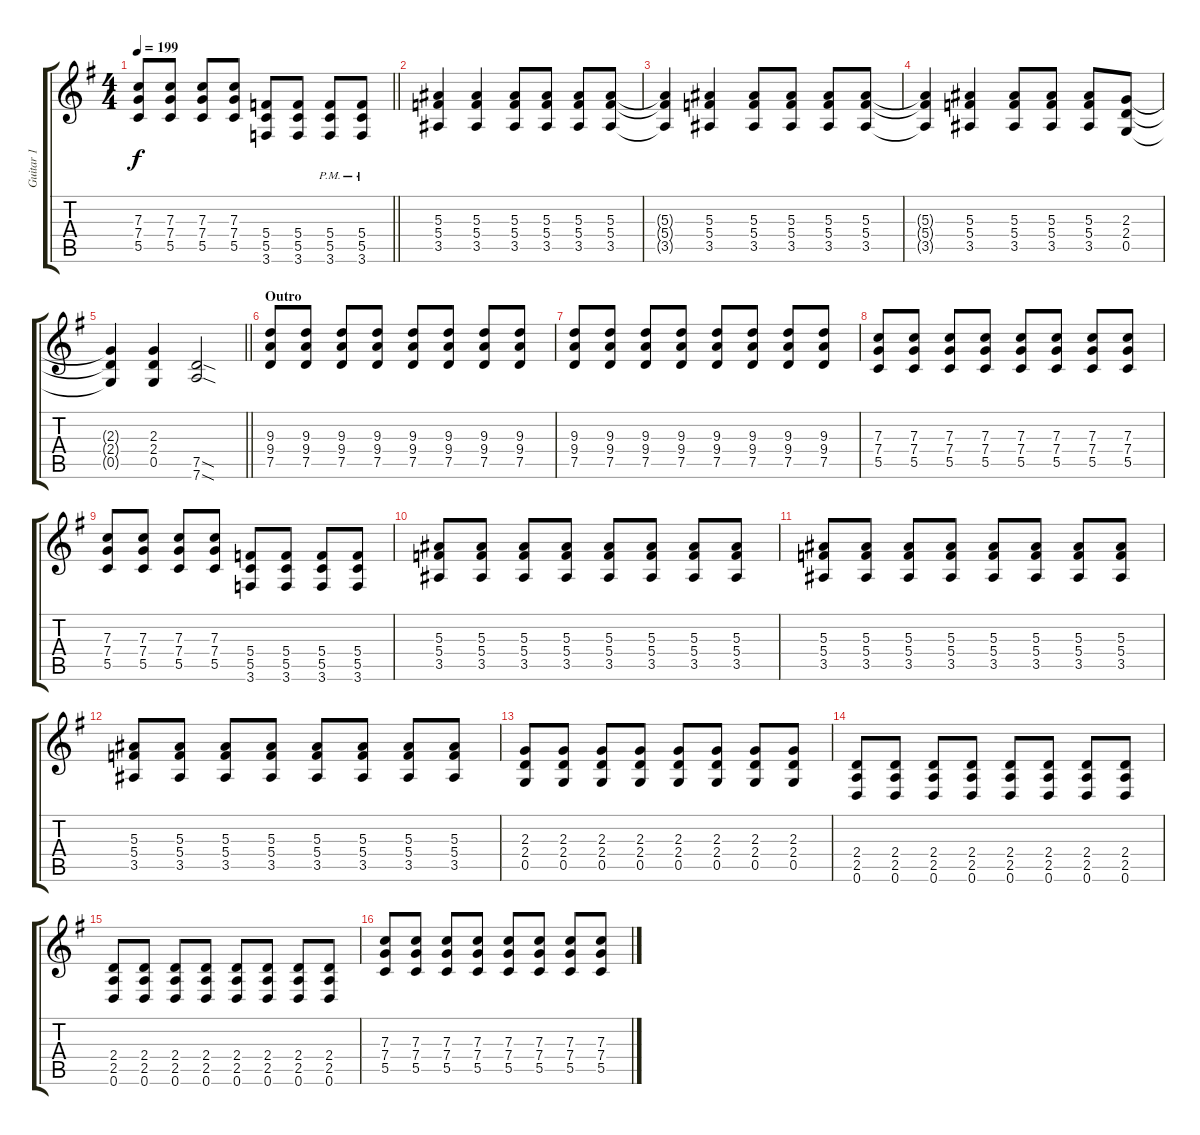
\track ("Guitar 1" "Guitar 1") {instrument distortionguitar}
\staff {score tabs}
\tuning (D4 A3 F3 C3 G2 D2) {hide}
\ts (4 4)
\tempo 199
\clef g2
\barLineRight lightlight
\ks eminor
(7.3 7.4 5.5).8{dy f} (7.3 7.4 5.5).8 (7.3 7.4 5.5).8 (7.3 7.4 5.5).8 (5.4 5.5 3.6).8 (5.4 5.5 3.6).8 (5.4{pm} 5.5{pm} 3.6{pm}).8 (5.4{pm} 5.5{pm} 3.6{pm}).8 |
(5.3 5.4 3.5).4 (5.3 5.4 3.5).4 (5.3 5.4 3.5).8 (5.3 5.4 3.5).8 (5.3 5.4 3.5).8 (5.3 5.4 3.5).8 |
(5.3{t} 5.4{t} 3.5{t}).4 (5.3 5.4 3.5).4 (5.3 5.4 3.5).8 (5.3 5.4 3.5).8 (5.3 5.4 3.5).8 (5.3 5.4 3.5).8 |
(5.3{t} 5.4{t} 3.5{t}).4 (5.3 5.4 3.5).4 (5.3 5.4 3.5).8 (5.3 5.4 3.5).8 (5.3 5.4 3.5).8 (2.3 2.4 0.5).8 |
\barLineRight lightlight
(2.3{t} 2.4{t} 0.5{t}).4 (2.3 2.4 0.5).4 (7.5{sod} 7.6{sod}).2 |
\section ("" "Outro")
(9.3 9.4 7.5).8 (9.3 9.4 7.5).8 (9.3 9.4 7.5).8 (9.3 9.4 7.5).8 (9.3 9.4 7.5).8 (9.3 9.4 7.5).8 (9.3 9.4 7.5).8 (9.3 9.4 7.5).8 |
(9.3 9.4 7.5).8 (9.3 9.4 7.5).8 (9.3 9.4 7.5).8 (9.3 9.4 7.5).8 (9.3 9.4 7.5).8 (9.3 9.4 7.5).8 (9.3 9.4 7.5).8 (9.3 9.4 7.5).8 |
(7.3 7.4 5.5).8 (7.3 7.4 5.5).8 (7.3 7.4 5.5).8 (7.3 7.4 5.5).8 (7.3 7.4 5.5).8 (7.3 7.4 5.5).8 (7.3 7.4 5.5).8 (7.3 7.4 5.5).8 |
(7.3 7.4 5.5).8 (7.3 7.4 5.5).8 (7.3 7.4 5.5).8 (7.3 7.4 5.5).8 (5.4 5.5 3.6).8 (5.4 5.5 3.6).8 (5.4 5.5 3.6).8 (5.4 5.5 3.6).8 |
(5.3 5.4 3.5).8 (5.3 5.4 3.5).8 (5.3 5.4 3.5).8 (5.3 5.4 3.5).8 (5.3 5.4 3.5).8 (5.3 5.4 3.5).8 (5.3 5.4 3.5).8 (5.3 5.4 3.5).8 |
(5.3 5.4 3.5).8 (5.3 5.4 3.5).8 (5.3 5.4 3.5).8 (5.3 5.4 3.5).8 (5.3 5.4 3.5).8 (5.3 5.4 3.5).8 (5.3 5.4 3.5).8 (5.3 5.4 3.5).8 |
(5.3 5.4 3.5).8 (5.3 5.4 3.5).8 (5.3 5.4 3.5).8 (5.3 5.4 3.5).8 (5.3 5.4 3.5).8 (5.3 5.4 3.5).8 (5.3 5.4 3.5).8 (5.3 5.4 3.5).8 |
(2.3 2.4 0.5).8 (2.3 2.4 0.5).8 (2.3 2.4 0.5).8 (2.3 2.4 0.5).8 (2.3 2.4 0.5).8 (2.3 2.4 0.5).8 (2.3 2.4 0.5).8 (2.3 2.4 0.5).8 |
(2.4 2.5 0.6).8 (2.4 2.5 0.6).8 (2.4 2.5 0.6).8 (2.4 2.5 0.6).8 (2.4 2.5 0.6).8 (2.4 2.5 0.6).8 (2.4 2.5 0.6).8 (2.4 2.5 0.6).8 |
(2.4 2.5 0.6).8 (2.4 2.5 0.6).8 (2.4 2.5 0.6).8 (2.4 2.5 0.6).8 (2.4 2.5 0.6).8 (2.4 2.5 0.6).8 (2.4 2.5 0.6).8 (2.4 2.5 0.6).8 |
(7.3 7.4 5.5).8 (7.3 7.4 5.5).8 (7.3 7.4 5.5).8 (7.3 7.4 5.5).8 (7.3 7.4 5.5).8 (7.3 7.4 5.5).8 (7.3 7.4 5.5).8 (7.3 7.4 5.5).8
